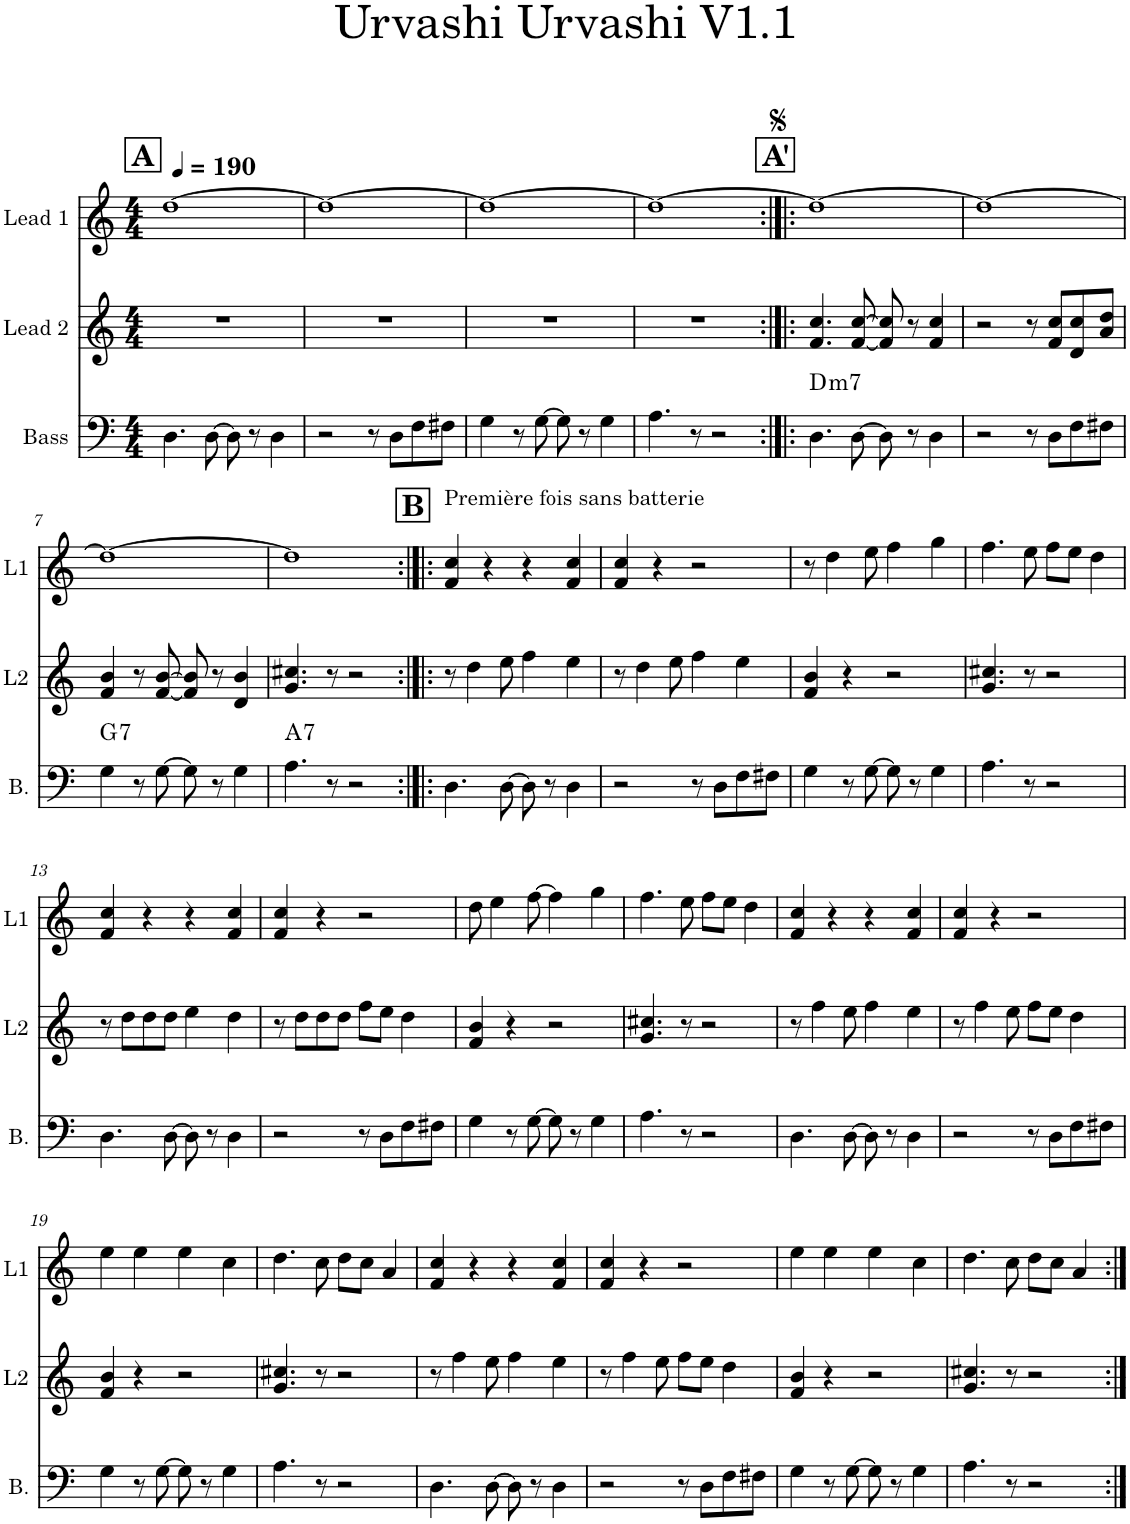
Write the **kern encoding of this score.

**kern	**harte	**kern	**kern
*part3	*part3	*part2	*part1
*staff3	*	*staff2	*staff1
*I"Bass	*	*I"Lead 2	*I"Lead 1
*I'B.	*	*I'L2	*I'L1
*clefF4	*	*clefG2	*clefG2
*	*	*Trd8c14	*Trd1c2
*k[]	*	*k[]	*k[]
*M4/4	*	*M4/4	*M4/4
!!LO:REH:place=s1:a:B:cj:fs=14:t=A
=1	=1	=1	=1
*	*	*	*^
4.D\	.	1r	[1dd	8ryy
*	*	*	*MM190	*
.	.	.	.	2..ryy
[8D\	.	.	.	.
8D\]	.	.	.	.
8r	.	.	.	.
4D\	.	.	.	.
*	*	*	*v	*v
=2	=2	=2	=2
2r	.	1r	1dd_
8r	.	.	.
8D\L	.	.	.
8F\	.	.	.
8F#X\J	.	.	.
=3	=3	=3	=3
4G\	.	1r	1dd_
8r	.	.	.
[8G\	.	.	.
8G\]	.	.	.
8r	.	.	.
4G\	.	.	.
=4	=4	=4	=4
4.A\	.	1r	1dd_
8r	.	.	.
2r	.	.	.
!!LO:REH:place=s1:a:B:cj:fs=14:t=A'
=5:|!|:	=5:|!|:	=5:|!|:	=5:|!|:
!	!LO:H:kt=m7	!	!
4.D\	D:min7	4.f/ 4.cc/	1dd_
[8D\	.	[8f/ [8cc/	.
8D\]	.	8f/] 8cc/]	.
8r	.	8r	.
4D\	.	4f/ 4cc/	.
=6	=6	=6	=6
2r	.	2r	1dd_
8r	.	8r	.
8D\L	.	8f/ 8cc/L	.
8F\	.	8d/ 8cc/	.
8F#X\J	.	8a/ 8dd/J	.
!!LO:LB:g=z
=7	=7	=7	=7
!	!LO:H:kt=7	!	!
4G\	G:7	4f/ 4b/	1dd_
8r	.	8r	.
[8G\	.	[8f/ [8b/	.
8G\]	.	8f/] 8b/]	.
8r	.	8r	.
4G\	.	4d/ 4b/	.
=8	=8	=8	=8
!	!LO:H:kt=7	!	!
4.A\	A:7	4.g/ 4.cc#X/	1dd]
8r	.	8r	.
2r	.	2r	.
!!LO:REH:place=s1:a:B:cj:fs=14:t=B
=9:|!|:	=9:|!|:	=9:|!|:	=9:|!|:
!	!	!	!LO:TX:a:t=Première fois sans batterie
4.D\	.	8r	4f/ 4cc/
.	.	4dd\	.
.	.	.	4r
[8D\	.	8ee\	.
8D\]	.	4ff\	4r
8r	.	.	.
4D\	.	4ee\	4f/ 4cc/
=10	=10	=10	=10
2r	.	8r	4f/ 4cc/
.	.	4dd\	.
.	.	.	4r
.	.	8ee\	.
8r	.	4ff\	2r
8D\L	.	.	.
8F\	.	4ee\	.
8F#X\J	.	.	.
=11	=11	=11	=11
4G\	.	4f/ 4b/	8r
.	.	.	4dd\
8r	.	4r	.
[8G\	.	.	8ee\
8G\]	.	2r	4ff\
8r	.	.	.
4G\	.	.	4gg\
=12	=12	=12	=12
4.A\	.	4.g/ 4.cc#X/	4.ff\
8r	.	8r	8ee\
2r	.	2r	8ff\L
.	.	.	8ee\J
.	.	.	4dd\
!!LO:LB:g=z
=13	=13	=13	=13
4.D\	.	8r	4f/ 4cc/
.	.	8dd\L	.
.	.	8dd\	4r
[8D\	.	8dd\J	.
8D\]	.	4ee\	4r
8r	.	.	.
4D\	.	4dd\	4f/ 4cc/
=14	=14	=14	=14
2r	.	8r	4f/ 4cc/
.	.	8dd\L	.
.	.	8dd\	4r
.	.	8dd\J	.
8r	.	8ff\L	2r
8D\L	.	8ee\J	.
8F\	.	4dd\	.
8F#X\J	.	.	.
=15	=15	=15	=15
4G\	.	4f/ 4b/	8dd\
.	.	.	4ee\
8r	.	4r	.
[8G\	.	.	[8ff\
8G\]	.	2r	4ff\]
8r	.	.	.
4G\	.	.	4gg\
=16	=16	=16	=16
4.A\	.	4.g/ 4.cc#X/	4.ff\
8r	.	8r	8ee\
2r	.	2r	8ff\L
.	.	.	8ee\J
.	.	.	4dd\
=17	=17	=17	=17
4.D\	.	8r	4f/ 4cc/
.	.	4ff\	.
.	.	.	4r
[8D\	.	8ee\	.
8D\]	.	4ff\	4r
8r	.	.	.
4D\	.	4ee\	4f/ 4cc/
=18	=18	=18	=18
2r	.	8r	4f/ 4cc/
.	.	4ff\	.
.	.	.	4r
.	.	8ee\	.
8r	.	8ff\L	2r
8D\L	.	8ee\J	.
8F\	.	4dd\	.
8F#X\J	.	.	.
!!LO:LB:g=z
=19	=19	=19	=19
4G\	.	4f/ 4b/	4ee\
8r	.	4r	4ee\
[8G\	.	.	.
8G\]	.	2r	4ee\
8r	.	.	.
4G\	.	.	4cc\
=20	=20	=20	=20
4.A\	.	4.g/ 4.cc#X/	4.dd\
8r	.	8r	8cc\
2r	.	2r	8dd\L
.	.	.	8cc\J
.	.	.	4a/
=21	=21	=21	=21
4.D\	.	8r	4f/ 4cc/
.	.	4ff\	.
.	.	.	4r
[8D\	.	8ee\	.
8D\]	.	4ff\	4r
8r	.	.	.
4D\	.	4ee\	4f/ 4cc/
=22	=22	=22	=22
2r	.	8r	4f/ 4cc/
.	.	4ff\	.
.	.	.	4r
.	.	8ee\	.
8r	.	8ff\L	2r
8D\L	.	8ee\J	.
8F\	.	4dd\	.
8F#X\J	.	.	.
=23	=23	=23	=23
4G\	.	4f/ 4b/	4ee\
8r	.	4r	4ee\
[8G\	.	.	.
8G\]	.	2r	4ee\
8r	.	.	.
4G\	.	.	4cc\
=24	=24	=24	=24
4.A\	.	4.g/ 4.cc#X/	4.dd\
8r	.	8r	8cc\
2r	.	2r	8dd\L
.	.	.	8cc\J
.	.	.	4a/
=:|!	=:|!	=:|!	=:|!
*-	*-	*-	*-
